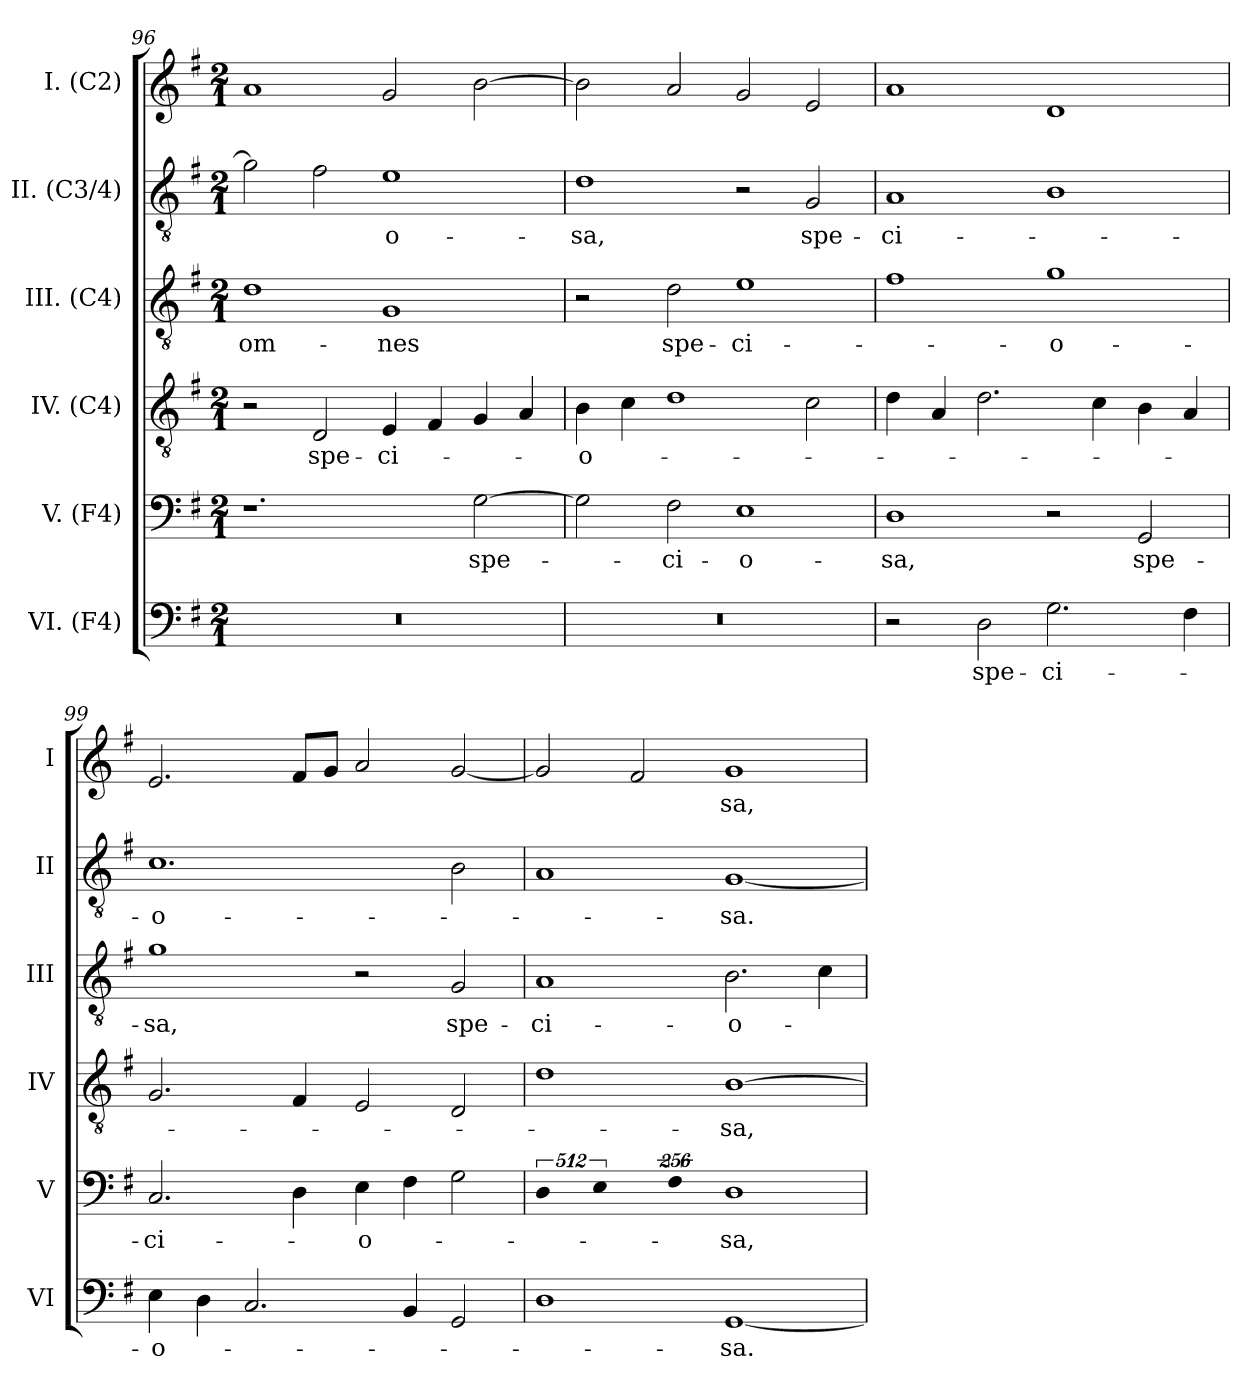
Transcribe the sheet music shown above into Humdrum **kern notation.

**kern	**text	**kern	**text	**kern	**text	**kern	**text	**kern	**text	**kern	**text
*part6	*part6	*part5	*part5	*part4	*part4	*part3	*part3	*part2	*part2	*part1	*part1
*staff6	*staff6	*staff5	*staff5	*staff4	*staff4	*staff3	*staff3	*staff2	*staff2	*staff1	*staff1
*I"VI. (F4)	*	*I"V. (F4)	*	*I"IV. (C4)	*	*I"III. (C4)	*	*I"II. (C3/4)	*	*I"I. (C2)	*
*I'VI	*	*I'V	*	*I'IV	*	*I'III	*	*I'II	*	*I'I	*
*clefF4	*	*clefF4	*	*clefGv2	*	*clefGv2	*	*clefGv2	*	*clefG2	*
*	*	*	*	*ITrd7c12	*	*	*	*	*	*	*
*k[f#]	*	*k[f#]	*	*k[f#]	*	*k[f#]	*	*k[f#]	*	*k[f#]	*
*G:	*	*G:	*	*G:	*	*G:	*	*G:	*	*G:	*
*M2/1	*	*M2/1	*	*M2/1	*	*M2/1	*	*M2/1	*	*M2/1	*
=96	=96	=96	=96	=96	=96	=96	=96	=96	=96	=96	=96
!LO:N:vis=1	!	!	!	!	!	!	!	!	!	!	!
!	!	!	!	!	!	!	!LO:LY:b:color=#000000	!	!	!	!
0r	.	1.r	.	2r	.	1di	om-	2gi\]	.	1ai	.
!	!	!	!	!	!LO:LY:b:color=#000000	!	!	!	!	!	!
.	.	.	.	2DDi/	spe-	.	.	2f#i\	.	.	.
!	!	!	!	!	!LO:LY:b:color=#000000	!	!	!	!	!	!
!	!	!	!	!	!	!	!LO:LY:b:color=#000000	!	!	!	!
!	!	!	!	!	!	!	!	!	!LO:LY:b:color=#000000	!	!
.	.	.	.	4EEi/	-ci-	1Gi	-nes	1ei	-o-	2gi/	.
.	.	.	.	4FF#i/	.	.	.	.	.	.	.
!	!	!	!LO:LY:b:color=#000000	!	!	!	!	!	!	!	!
.	.	[2Gi\	spe-	4GGi/	.	.	.	.	.	[2bi\	.
.	.	.	.	4AAi/	.	.	.	.	.	.	.
=97	=97	=97	=97	=97	=97	=97	=97	=97	=97	=97	=97
!LO:N:vis=1	!	!	!	!	!	!	!	!	!	!	!
!	!	!	!	!	!LO:LY:b:color=#000000	!	!	!	!	!	!
!	!	!	!	!	!	!	!	!	!LO:LY:b:color=#000000	!	!
0r	.	2Gi\]	.	4BBi\	-o-	2r	.	1di	-sa,	2bi\]	.
.	.	.	.	4Ci\	.	.	.	.	.	.	.
!	!	!	!LO:LY:b:color=#000000	!	!	!	!	!	!	!	!
!	!	!	!	!	!	!	!LO:LY:b:color=#000000	!	!	!	!
.	.	2F#i\	-ci-	1Di	.	2di\	spe-	.	.	2ai/	.
!	!	!	!LO:LY:b:color=#000000	!	!	!	!	!	!	!	!
!	!	!	!	!	!	!	!LO:LY:b:color=#000000	!	!	!	!
.	.	1Ei	-o-	.	.	1ei	-ci-	2r	.	2gi/	.
!	!	!	!	!	!	!	!	!	!LO:LY:b:color=#000000	!	!
.	.	.	.	2Ci\	.	.	.	2Gi/	spe-	2ei/	.
!!LO:PB:g=z
=98	=98	=98	=98	=98	=98	=98	=98	=98	=98	=98	=98
!	!	!	!LO:LY:b:color=#000000	!	!	!	!	!	!	!	!
!	!	!	!	!	!	!	!	!	!LO:LY:b:color=#000000	!	!
2r	.	1Di	-sa,	4Di\	.	1f#i	.	1Ai	-ci-	1ai	.
.	.	.	.	4AAi/	.	.	.	.	.	.	.
!	!LO:LY:b:color=#000000	!	!	!	!	!	!	!	!	!	!
2Di\	spe-	.	.	2.Di\	.	.	.	.	.	.	.
!	!LO:LY:b:color=#000000	!	!	!	!	!	!	!	!	!	!
!	!	!	!	!	!	!	!LO:LY:b:color=#000000	!	!	!	!
2.Gi\	-ci-	2r	.	.	.	1gi	-o-	1Bi	.	1di	.
.	.	.	.	4Ci\	.	.	.	.	.	.	.
!	!	!	!LO:LY:b:color=#000000	!	!	!	!	!	!	!	!
.	.	2GGi/	spe-	4BBi\	.	.	.	.	.	.	.
4F#i\	.	.	.	4AAi/	.	.	.	.	.	.	.
=99	=99	=99	=99	=99	=99	=99	=99	=99	=99	=99	=99
!	!LO:LY:b:color=#000000	!	!	!	!	!	!	!	!	!	!
!	!	!	!LO:LY:b:color=#000000	!	!	!	!	!	!	!	!
!	!	!	!	!	!	!	!LO:LY:b:color=#000000	!	!	!	!
!	!	!	!	!	!	!	!	!	!LO:LY:b:color=#000000	!	!
4Ei\	-o-	2.Ci/	-ci-	2.GGi/	.	1gi	-sa,	1.ci	-o-	2.ei/	.
4Di\	.	.	.	.	.	.	.	.	.	.	.
2.Ci/	.	.	.	.	.	.	.	.	.	.	.
.	.	4Di\	.	4FF#i/	.	.	.	.	.	8f#i/L	.
.	.	.	.	.	.	.	.	.	.	8gi/J	.
!	!	!	!LO:LY:b:color=#000000	!	!	!	!	!	!	!	!
.	.	4Ei\	-o-	2EEi/	.	2r	.	.	.	2ai/	.
4BBi/	.	4F#i\	.	.	.	.	.	.	.	.	.
!	!	!	!	!	!	!	!LO:LY:b:color=#000000	!	!	!	!
2GGi/	.	2Gi\	.	2DDi/	.	2Gi/	spe-	2Bi\	.	[2gi/	.
=100	=100	=100	=100	=100	=100	=100	=100	=100	=100	=100	=100
!	!	!LO:N:vis=2	!	!	!	!	!	!	!	!	!
!	!	!	!	!	!	!	!LO:LY:b:color=#000000	!	!	!	!
1Di	.	1024%341Di\	.	1Di	.	1Ai	-ci-	1Ai	.	2gi/]	.
!	!	!LO:N:vis=2	!	!	!	!	!	!	!	!	!
.	.	1024%341Ei\	.	.	.	.	.	.	.	.	.
.	.	.	.	.	.	.	.	.	.	2f#i/	.
!	!	!LO:N:vis=2	!	!	!	!	!	!	!	!	!
.	.	512%171F#i\	.	.	.	.	.	.	.	.	.
!	!LO:LY:b:color=#000000	!	!	!	!	!	!	!	!	!	!
!	!	!	!LO:LY:b:color=#000000	!	!	!	!	!	!	!	!
!	!	!	!	!	!LO:LY:b:color=#000000	!	!	!	!	!	!
!	!	!	!	!	!	!	!LO:LY:b:color=#000000	!	!	!	!
!	!	!	!	!	!	!	!	!	!LO:LY:b:color=#000000	!	!
!	!	!	!	!	!	!	!	!	!	!	!LO:LY:b:color=#000000
[1GGi	-sa.	1Di	-sa,	[1BBi	-sa,	2.Bi\	-o-	[1Gi	-sa.	1gi	-sa,
.	.	.	.	.	.	4ci\	.	.	.	.	.
=	=	=	=	=	=	=	=	=	=	=	=
*-	*-	*-	*-	*-	*-	*-	*-	*-	*-	*-	*-
